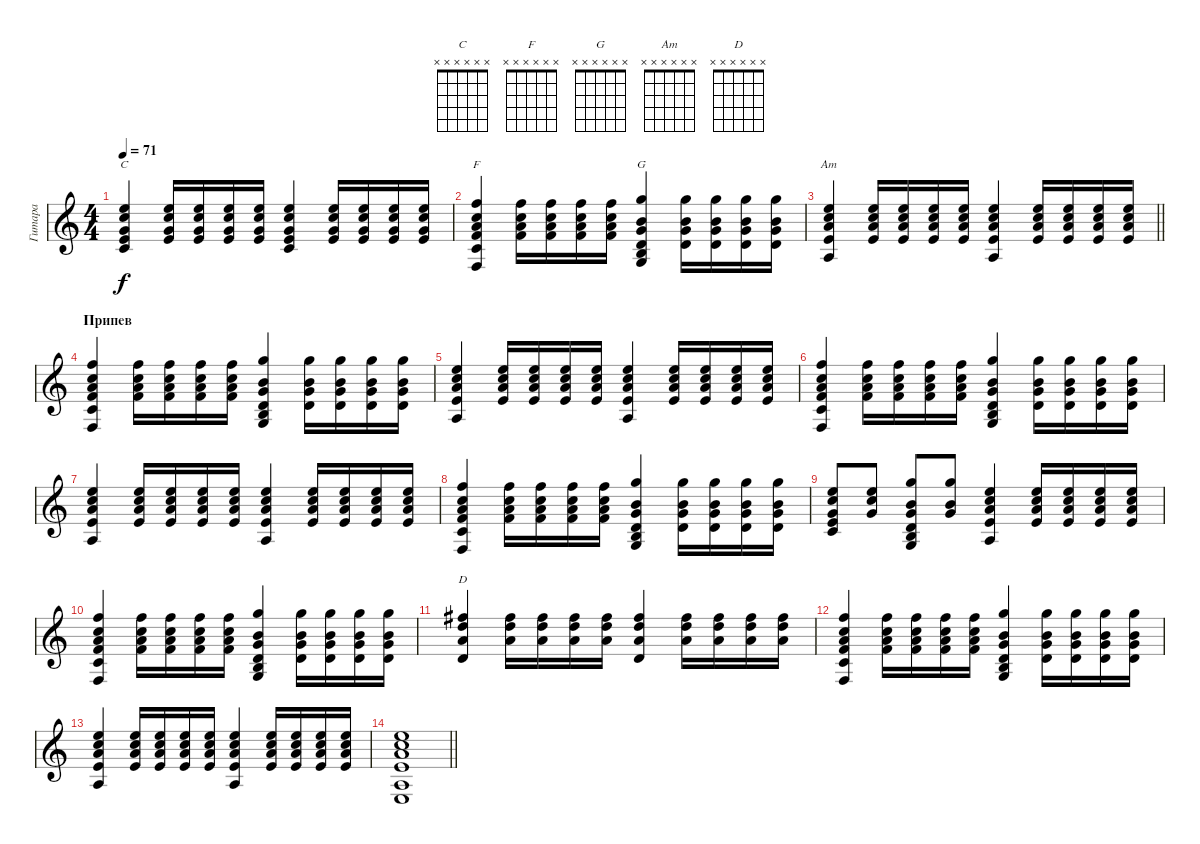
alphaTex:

\track ("Гитара" "Гитара") {instrument acousticguitarsteel}
\staff {score}
\tuning (E4 B3 G3 D3 A2 E2) {hide}
\chord ("C" x x x x x x)
\chord ("F" x x x x x x)
\chord ("G" x x x x x x)
\chord ("Am" x x x x x x)
\chord ("D" x x x x x x)
\ts (4 4)
\tempo 71
\clef g2
\ks c
(0.1 1.2 0.3 2.4 3.5).4{bd 30 ch "C" dy f} (0.1 1.2 0.3 2.4).16{bd 60} (0.1 1.2 0.3 2.4).16{bu 60} (0.1 1.2 0.3 2.4).16{bd 60} (0.1 1.2 0.3 2.4).16{bu 60} (0.1 1.2 0.3 2.4 3.5).4{bd 30} (0.1 1.2 0.3 2.4).16{bd 60} (0.1 1.2 0.3 2.4).16{bu 60} (0.1 1.2 0.3 2.4).16{bd 60} (0.1 1.2 0.3 2.4).16{bu 60} |
(1.1 1.2 2.3 3.4 3.5 1.6).4{bd 30 ch "F"} (1.1 1.2 2.3 3.4).16{bd 60} (1.1 1.2 2.3 3.4).16{bu 60} (1.1 1.2 2.3 3.4).16{bd 60} (1.1 1.2 2.3 3.4).16{bu 120} (3.1 0.2 0.3 0.4 2.5 3.6).4{bd 30 ch "G"} (3.1 0.2 0.3 0.4).16{bd 60} (3.1 0.2 0.3 0.4).16{bu 60} (3.1 0.2 0.3 0.4).16{bd 60} (3.1 0.2 0.3 0.4).16{bu 60} |
\barLineRight lightlight
(0.1 1.2 2.3 2.4 0.5).4{bd 30 ch "Am"} (0.1 1.2 2.3 2.4).16{bu 60} (0.1 1.2 2.3 2.4).16{bd 60} (0.1 1.2 2.3 2.4).16{bd 60} (0.1 1.2 2.3 2.4).16{bu 60} (0.1 1.2 2.3 2.4 0.5).4{bd 30} (0.1 1.2 2.3 2.4).16{bd 60} (0.1 1.2 2.3 2.4).16{bu 60} (0.1 1.2 2.3 2.4).16{bd 60} (0.1 1.2 2.3 2.4).16{bu 60} |
\section ("" "Припев")
(1.1 1.2 2.3 3.4 3.5 1.6).4{bd 30} (1.1 1.2 2.3 3.4).16{bd 120} (1.1 1.2 2.3 3.4).16{bu 120} (1.1 1.2 2.3 3.4).16{bd 120} (1.1 1.2 2.3 3.4).16{bu 120} (3.1 0.2 0.3 0.4 2.5 3.6).4{bd 30} (3.1 0.2 0.3 0.4).16{bd 120} (3.1 0.2 0.3 0.4).16{bu 120} (3.1 0.2 0.3 0.4).16{bd 120} (3.1 0.2 0.3 0.4).16{bu 120} |
(0.1 1.2 2.3 2.4 0.5).4{bd 30} (0.1 1.2 2.3 2.4).16{bd 120} (0.1 1.2 2.3 2.4).16{bu 120} (0.1 1.2 2.3 2.4).16{bd 120} (0.1 1.2 2.3 2.4).16{bu 120} (0.1 1.2 2.3 2.4 0.5).4{bd 30} (0.1 1.2 2.3 2.4).16{bd 120} (0.1 1.2 2.3 2.4).16{bu 120} (0.1 1.2 2.3 2.4).16{bd 120} (0.1 1.2 2.3 2.4).16{bu 120} |
(1.1 1.2 2.3 3.4 3.5 1.6).4{bd 30} (1.1 1.2 2.3 3.4).16{bd 120} (1.1 1.2 2.3 3.4).16{bu 120} (1.1 1.2 2.3 3.4).16{bd 120} (1.1 1.2 2.3 3.4).16{bu 120} (3.1 0.2 0.3 0.4 2.5 3.6).4{bd 30} (3.1 0.2 0.3 0.4).16{bd 120} (3.1 0.2 0.3 0.4).16{bu 120} (3.1 0.2 0.3 0.4).16{bd 120} (3.1 0.2 0.3 0.4).16{bu 120} |
(0.1 1.2 2.3 2.4 0.5).4{bd 30} (0.1 1.2 2.3 2.4).16{bd 120} (0.1 1.2 2.3 2.4).16{bu 120} (0.1 1.2 2.3 2.4).16{bd 120} (0.1 1.2 2.3 2.4).16{bu 120} (0.1 1.2 2.3 2.4 0.5).4{bd 30} (0.1 1.2 2.3 2.4).16{bd 120} (0.1 1.2 2.3 2.4).16{bu 120} (0.1 1.2 2.3 2.4).16{bd 120} (0.1 1.2 2.3 2.4).16{bu 120} |
(1.1 1.2 2.3 3.4 3.5 1.6).4{bd 30} (1.1 1.2 2.3 3.4).16{bd 120} (1.1 1.2 2.3 3.4).16{bu 120} (1.1 1.2 2.3 3.4).16{bd 120} (1.1 1.2 2.3 3.4).16{bu 120} (3.1 0.2 0.3 0.4 2.5 3.6).4{bd 30} (3.1 0.2 0.3 0.4).16{bd 120} (3.1 0.2 0.3 0.4).16{bu 120} (3.1 0.2 0.3 0.4).16{bd 120} (3.1 0.2 0.3 0.4).16{bd 120} |
(0.1 1.2 0.3 2.4 3.5).8{bd 30} (0.1 1.2 0.3).8{bu 30} (3.1 0.2 0.3 0.4 2.5 3.6).8{bd 30} (3.1 0.2 0.3).8{bd 30} (0.1 1.2 2.3 2.4 0.5).4{bd 30} (0.1 1.2 2.3 2.4).16{bd 120} (0.1 1.2 2.3 2.4).16{bu 120} (0.1 1.2 2.3 2.4).16{bd 120} (0.1 1.2 2.3 2.4).16{bu 120} |
(1.1 1.2 2.3 3.4 3.5 1.6).4{bd 30} (1.1 1.2 2.3 3.4).16{bd 120} (1.1 1.2 2.3 3.4).16{bu 120} (1.1 1.2 2.3 3.4).16{bd 120} (1.1 1.2 2.3 3.4).16{bu 120} (3.1 0.2 0.3 0.4 2.5 3.6).4{bd 30} (3.1 0.2 0.3 0.4).16{bd 120} (3.1 0.2 0.3 0.4).16{bu 120} (3.1 0.2 0.3 0.4).16{bd 120} (3.1 0.2 0.3 0.4).16{bd 120} |
(2.1 3.2 2.3 0.4).4{bd 30 ch "D"} (2.1 3.2 2.3).16{bd 120} (2.1 3.2 2.3).16{bu 120} (2.1 3.2 2.3).16{bd 120} (2.1 3.2 2.3).16{bu 120} (2.1 3.2 2.3 0.4).4{bd 30} (2.1 3.2 2.3).16{bd 120} (2.1 3.2 2.3).16{bu 120} (2.1 3.2 2.3).16{bd 120} (2.1 3.2 2.3).16{bu 120} |
(1.1 1.2 2.3 3.4 3.5 1.6).4{bd 30} (1.1 1.2 2.3 3.4).16{bd 120} (1.1 1.2 2.3 3.4).16{bu 120} (1.1 1.2 2.3 3.4).16{bd 120} (1.1 1.2 2.3 3.4).16{bu 120} (3.1 0.2 0.3 0.4 2.5 3.6).4{bd 30} (3.1 0.2 0.3 0.4).16{bd 120} (3.1 0.2 0.3 0.4).16{bu 120} (3.1 0.2 0.3 0.4).16{bd 120} (3.1 0.2 0.3 0.4).16{bu 120} |
(0.1 1.2 2.3 2.4 0.5).4{bd 30} (0.1 1.2 2.3 2.4).16{bd 120} (0.1 1.2 2.3 2.4).16{bu 120} (0.1 1.2 2.3 2.4).16{bd 120} (0.1 1.2 2.3 2.4).16{bu 120} (0.1 1.2 2.3 2.4 0.5).4{bd 30} (0.1 1.2 2.3 2.4).16{bd 120} (0.1 1.2 2.3 2.4).16{bu 120} (0.1 1.2 2.3 2.4).16{bd 120} (0.1 1.2 2.3 2.4).16{bu 120} |
\barLineRight lightlight
(0.1 1.2 2.3 2.4 0.5 0.6).1{bd 30}
